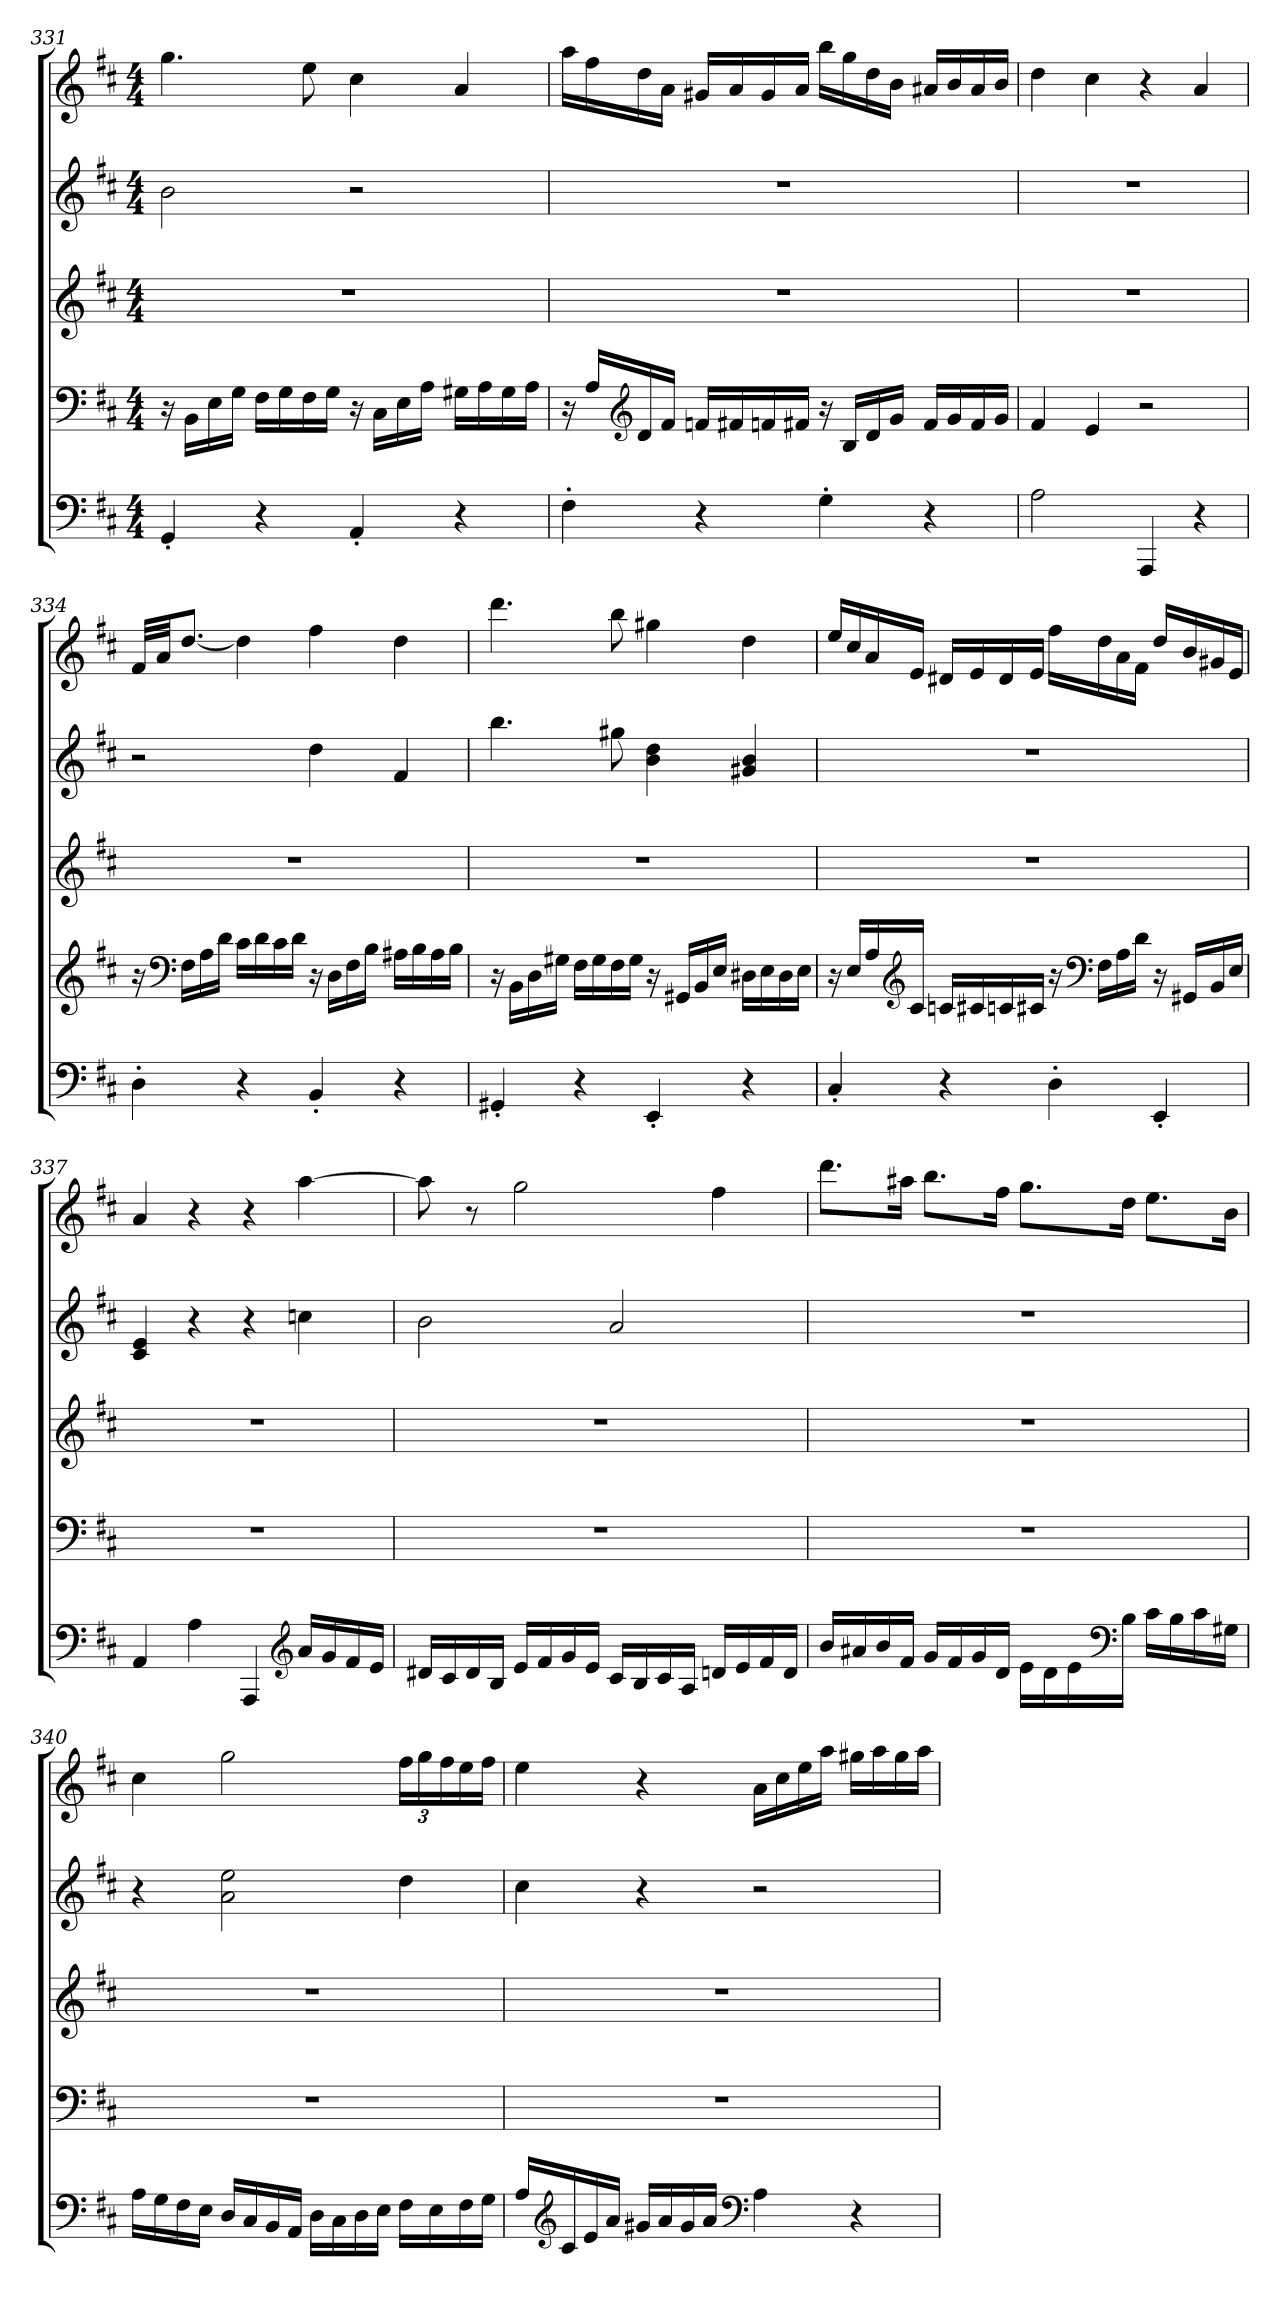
**kern	**kern	**kern	**kern	**kern
*part5	*part4	*part3	*part2	*part1
*staff5	*staff4	*staff3	*staff2	*staff1
*clefF4	*clefF4	*clefG2	*clefG2	*clefG2
*k[f#c#]	*k[f#c#]	*k[f#c#]	*k[f#c#]	*k[f#c#]
*M4/4	*M4/4	*M4/4	*M4/4	*M4/4
*MM120	*MM120	*MM120	*MM120	*MM120
=331	=331	=331	=331	=331
4GG'/	16r	1r	2b\	4.gg\
.	16BB\LL	.	.	.
.	16E\	.	.	.
.	16G\JJ	.	.	.
4r	16F#\LL	.	.	.
.	16G\	.	.	.
.	16F#\	.	.	8ee\
.	16G\JJ	.	.	.
4AA'/	16r	.	2r	4cc#\
.	16C#\LL	.	.	.
.	16E\	.	.	.
.	16A\JJ	.	.	.
4r	16G#X\LL	.	.	4a/
.	16A\	.	.	.
.	16G#\	.	.	.
.	16A\JJ	.	.	.
!!LO:LB:g=z
=332	=332	=332	=332	=332
*	*	*	*	*MM120
4F#'\	16r	1r	1r	16aa\LL
.	16A/LL	.	.	16ff#\
*	*clefG2	*	*	*
.	16d/	.	.	16dd\
.	16f#/JJ	.	.	16a\JJ
4r	16fn/LL	.	.	16g#X/LL
.	16f#X/	.	.	16a/
.	16fn/	.	.	16g#/
.	16f#X/JJ	.	.	16a/JJ
*	*	*	*	*MM120
4G'\	16r	.	.	16bb\LL
.	16B/LL	.	.	16gg\
.	16d/	.	.	16dd\
.	16g/JJ	.	.	16b\JJ
4r	16f#/LL	.	.	16a#X/LL
.	16g/	.	.	16b/
.	16f#/	.	.	16a#/
.	16g/JJ	.	.	16b/JJ
=333	=333	=333	=333	=333
2A\	4f#/	1r	1r	4dd\
.	4e/	.	.	4cc#\
*	*	*	*	*MM109
4AAA/	2r	.	.	4r
*	*	*	*	*MM120
4r	.	.	.	4a/
!!LO:PB:g=z
=334	=334	=334	=334	=334
*	*	*	*	*MM120
4D'\	16r	1r	2r	32f#/LLL
.	.	.	.	32a/JJ
*	*clefF4	*	*	*
.	16F#\LL	.	.	[8.dd/J
.	16A\	.	.	.
.	16d\JJ	.	.	.
4r	16c#\LL	.	.	4dd\]
.	16d\	.	.	.
.	16c#\	.	.	.
.	16d\JJ	.	.	.
4BB'/	16r	.	4dd\	4ff#\
.	16D\LL	.	.	.
.	16F#\	.	.	.
.	16B\JJ	.	.	.
4r	16A#X\LL	.	4f#/	4dd\
.	16B\	.	.	.
.	16A#\	.	.	.
.	16B\JJ	.	.	.
=335	=335	=335	=335	=335
*	*	*	*	*MM120
4GG#X'/	16r	1r	4.bb\	4.ddd\
.	16BB\LL	.	.	.
.	16D\	.	.	.
.	16G#X\JJ	.	.	.
4r	16F#\LL	.	.	.
.	16G#\	.	.	.
.	16F#\	.	8gg#X\	8bb\
.	16G#\JJ	.	.	.
4EE'/	16r	.	4b\ 4dd\	4gg#X\
.	16GG#X/LL	.	.	.
.	16BB/	.	.	.
.	16E/JJ	.	.	.
4r	16D#X\LL	.	4g#X/ 4b/	4dd\
.	16E\	.	.	.
.	16D#\	.	.	.
.	16E\JJ	.	.	.
!!LO:LB:g=z
=336	=336	=336	=336	=336
*	*	*	*	*MM120
4C#'/	16r	1r	1r	16ee/LL
.	16E/LL	.	.	16cc#/
.	16A/	.	.	16a/
*	*clefG2	*	*	*
.	16c#/JJ	.	.	16e/JJ
4r	16cn/LL	.	.	16d#X/LL
.	16c#X/	.	.	16e/
.	16cn/	.	.	16d#/
.	16c#X/JJ	.	.	16e/JJ
*	*	*	*	*MM120
4D'\	16r	.	.	16ff#\LL
*	*clefF4	*	*	*
.	16F#\LL	.	.	16dd\
.	16A\	.	.	16a\
.	16d\JJ	.	.	16f#\JJ
4EE'/	16r	.	.	16dd/LL
.	16GG#X/LL	.	.	16b/
.	16BB/	.	.	16g#X/
.	16E/JJ	.	.	16e/JJ
=337	=337	=337	=337	=337
4AA/	1r	1r	4c#/ 4e/	4a/
4A\	.	.	4r	4r
*	*	*	*	*MM109
4AAA/	.	.	4r	4r
*clefG2	*	*	*	*
*	*	*	*	*MM120
16a/LL	.	.	4ccn\	[4aa\
16g/	.	.	.	.
16f#/	.	.	.	.
16e/JJ	.	.	.	.
!!LO:PB:g=z
=338	=338	=338	=338	=338
16d#X/LL	1r	1r	2b\	8aa\]
16c#/	.	.	.	.
16d#/	.	.	.	8r
16B/JJ	.	.	.	.
16e/LL	.	.	.	2gg\
16f#/	.	.	.	.
16g/	.	.	.	.
16e/JJ	.	.	.	.
16c#/LL	.	.	2a/	.
16B/	.	.	.	.
16c#/	.	.	.	.
16A/JJ	.	.	.	.
16dn/LL	.	.	.	4ff#\
16e/	.	.	.	.
16f#/	.	.	.	.
16d/JJ	.	.	.	.
=339	=339	=339	=339	=339
*	*	*	*	*MM120
16b/LL	1r	1r	1r	8.ddd\L
16a#X/	.	.	.	.
16b/	.	.	.	.
16f#/JJ	.	.	.	16aa#X\Jk
16g/LL	.	.	.	8.bb\L
16f#/	.	.	.	.
16g/	.	.	.	.
16d/JJ	.	.	.	16ff#\Jk
16e\LL	.	.	.	8.gg\L
16d\	.	.	.	.
16e\	.	.	.	.
*clefF4	*	*	*	*
16B\JJ	.	.	.	16dd\Jk
16c#\LL	.	.	.	8.ee\L
16B\	.	.	.	.
16c#\	.	.	.	.
16G#X\JJ	.	.	.	16b\Jk
!!LO:LB:g=z
=340	=340	=340	=340	=340
*	*	*	*	*MM120
16A\LL	1r	1r	4r	4cc#\
16G\	.	.	.	.
16F#\	.	.	.	.
16E\JJ	.	.	.	.
16D/LL	.	.	2a\ 2ee\	2gg\
16C#/	.	.	.	.
16BB/	.	.	.	.
16AA/JJ	.	.	.	.
16D\LL	.	.	.	.
16C#\	.	.	.	.
16D\	.	.	.	.
16E\JJ	.	.	.	.
*	*	*	*	*Xbrackettup
16F#\LL	.	.	4dd\	24ff#\LL
.	.	.	.	24gg\
16E\	.	.	.	.
.	.	.	.	24ff#\
16F#\	.	.	.	16ee\
16G\JJ	.	.	.	16ff#\JJ
=341	=341	=341	=341	=341
*	*	*	*	*MM120
16A/LL	1r	1r	4cc#\	4ee\
*clefG2	*	*	*	*
16c#/	.	.	.	.
16e/	.	.	.	.
16a/JJ	.	.	.	.
16g#X/LL	.	.	4r	4r
16a/	.	.	.	.
16g#/	.	.	.	.
16a/JJ	.	.	.	.
*clefF4	*	*	*	*
4A\	.	.	2r	16a\LL
.	.	.	.	16cc#\
.	.	.	.	16ee\
.	.	.	.	16aa\JJ
4r	.	.	.	16gg#X\LL
.	.	.	.	16aa\
.	.	.	.	16gg#\
.	.	.	.	16aa\JJ
=	=	=	=	=
*-	*-	*-	*-	*-
